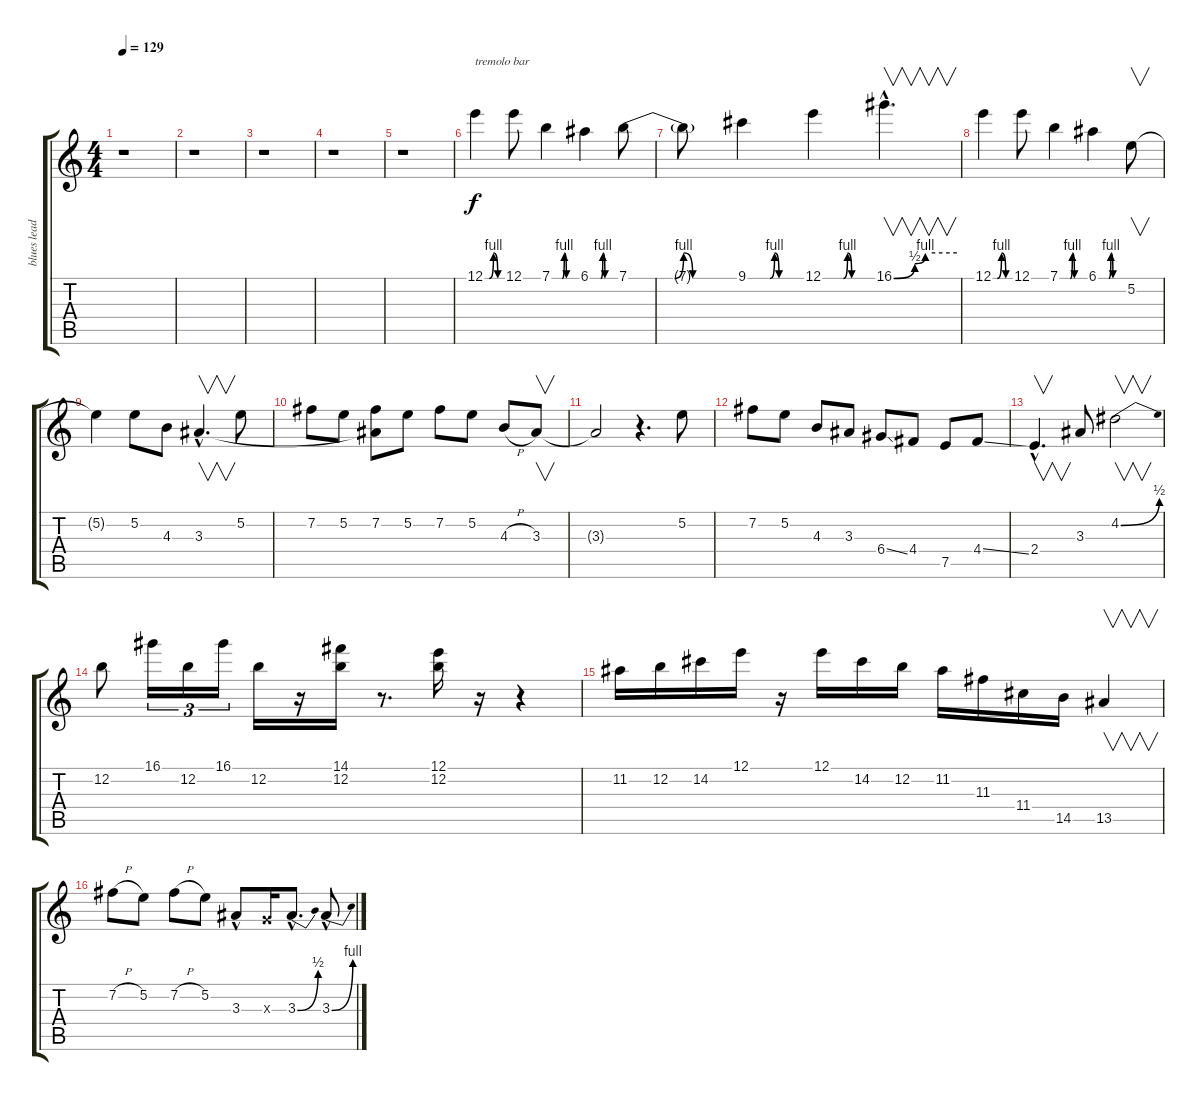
\track ("blues lead" "blues lead") {instrument distortionguitar}
\staff {score tabs}
\tuning (E4 B3 G3 D3 A2 E2) {hide}
\ts (4 4)
\tempo 129
\clef g2
\ks c
r.1{dy f instrument distortionguitar} |
r.1 |
r.1 |
r.1 |
r.1 |
12.1{be (custom 0 0 15 0 30 4 45 0 60 0)}.4{txt "tremolo bar"} 12.1.8 7.1{be (custom 0 0 25 0 30 4 35 0 60 0)}.4 6.1{be (custom 0 0 25 0 30 4 35 0 60 0)}.4 7.1{be (custom 0 0 25 0 30 4 35 0 60 0)}.8 |
7.1{t}.8 9.1{be (custom 0 0 25 0 30 4 35 0 60 0)}.4 12.1{be (custom 0 0 25 0 30 4 35 0 60 0)}.4 16.1{be (custom 0 0 20 2 30 4 60 4) hac}.4{v d} |
12.1{be (custom 0 0 15 0 30 4 45 0 60 0)}.4 12.1.8 7.1{be (custom 0 0 25 0 30 4 35 0 60 0)}.4 6.1{be (custom 0 0 25 0 30 4 35 0 60 0)}.4 5.2.8{v} |
5.2{t}.4 5.2.8 4.3.8 3.3{hac}.4{v d} 5.2.8 |
7.2.8 5.2.8 (7.2 3.3{t}).8 5.2.8 7.2.8 5.2.8 4.3{h}.8 3.3.8{v} |
3.3{t}.2 r.4{d} 5.2.8 |
7.2.8 5.2.8 4.3.8 3.3.8 6.4{ss}.8 4.4.8 7.5.8 4.4{ss}.8 |
2.4{hac}.4{v d} 3.3.8 4.2{be (bend 0 0 60 2)}.2{v} |
12.2.8 16.1.16{tu (3 2)} 12.2.16{tu (3 2)} 16.1.16{tu (3 2)} 12.2.16 r.16 (14.1 12.2).16 r.8{d} (12.1 12.2).16 r.16 r.4 |
11.2.16 12.2.16 14.2.16 12.1.16 r.16 12.1.16 14.2.16 12.2.16 11.2.16 11.3.16 11.4.16 14.5.16 13.5.4{v} |
7.2{h}.8 5.2.8 7.2{h}.8 5.2.8 3.3{hac}.8 0.3{x}.16 3.3{be (bend 0 0 60 2) hac}.8{d} 3.3{be (bend 0 0 60 4) hac}.8
